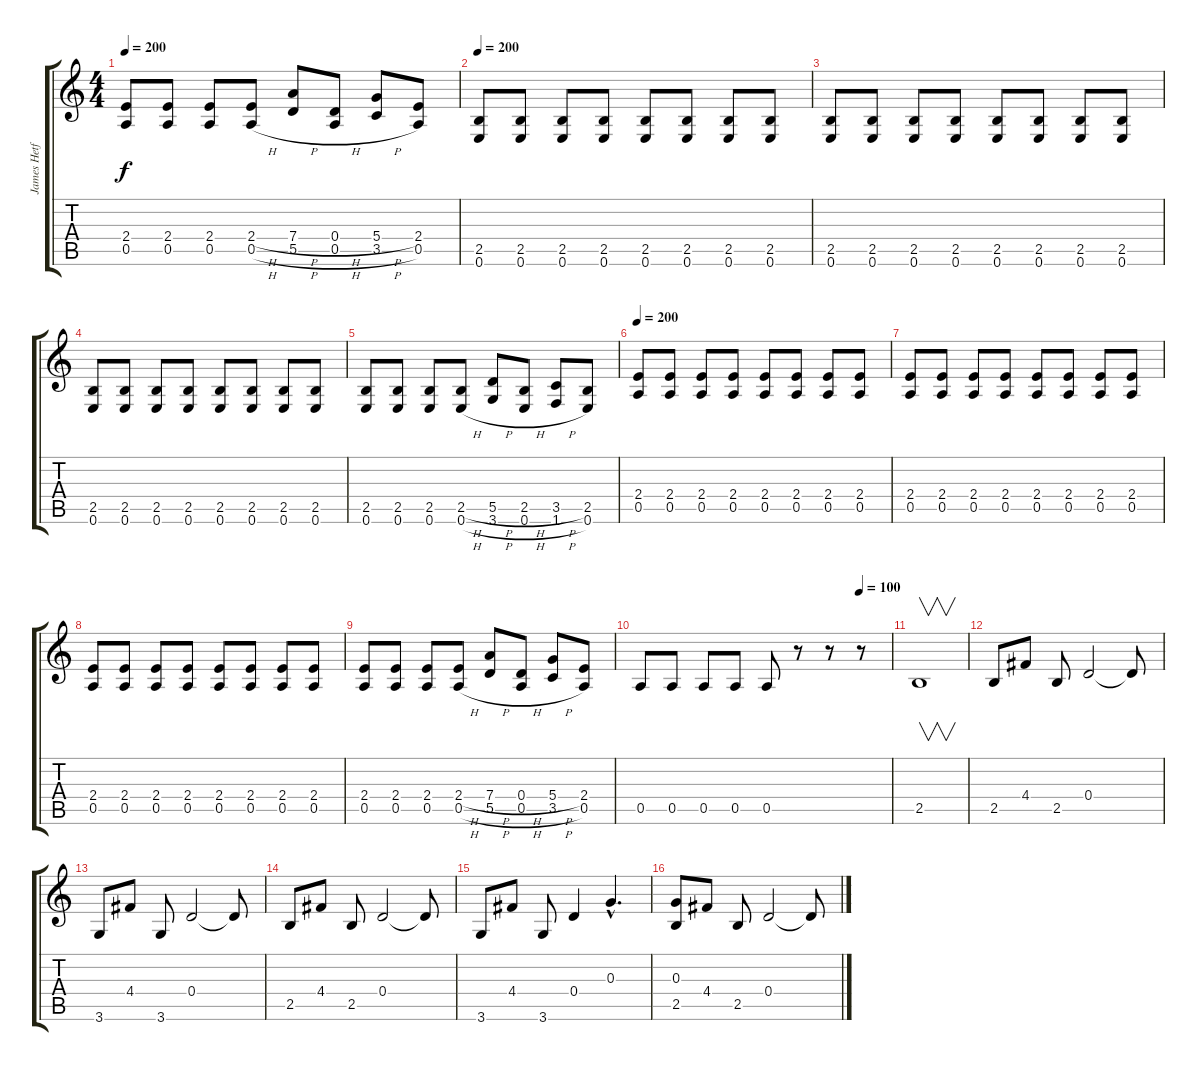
\track ("James Hetfield" "James Hetf") {instrument electricguitarclean}
\staff {score tabs}
\tuning (E4 B3 G3 D3 A2 E2) {hide}
\ts (4 4)
\tempo 200
\clef g2
\ks c
(2.4 0.5).8{dy f} (2.4 0.5).8 (2.4 0.5).8 (2.4{h} 0.5{h}).8 (7.4{h} 5.5{h}).8 (0.4{h} 0.5{h}).8 (5.4{h} 3.5{h}).8 (2.4 0.5).8 |
\tempo 200
(2.5 0.6).8 (2.5 0.6).8 (2.5 0.6).8 (2.5 0.6).8 (2.5 0.6).8 (2.5 0.6).8 (2.5 0.6).8 (2.5 0.6).8 |
(2.5 0.6).8 (2.5 0.6).8 (2.5 0.6).8 (2.5 0.6).8 (2.5 0.6).8 (2.5 0.6).8 (2.5 0.6).8 (2.5 0.6).8 |
(2.5 0.6).8 (2.5 0.6).8 (2.5 0.6).8 (2.5 0.6).8 (2.5 0.6).8 (2.5 0.6).8 (2.5 0.6).8 (2.5 0.6).8 |
(2.5 0.6).8 (2.5 0.6).8 (2.5 0.6).8 (2.5{h} 0.6{h}).8 (5.5{h} 3.6{h}).8 (2.5{h} 0.6{h}).8 (3.5{h} 1.6{h}).8 (2.5 0.6).8 |
\tempo 200
(2.4 0.5).8 (2.4 0.5).8 (2.4 0.5).8 (2.4 0.5).8 (2.4 0.5).8 (2.4 0.5).8 (2.4 0.5).8 (2.4 0.5).8 |
(2.4 0.5).8 (2.4 0.5).8 (2.4 0.5).8 (2.4 0.5).8 (2.4 0.5).8 (2.4 0.5).8 (2.4 0.5).8 (2.4 0.5).8 |
(2.4 0.5).8 (2.4 0.5).8 (2.4 0.5).8 (2.4 0.5).8 (2.4 0.5).8 (2.4 0.5).8 (2.4 0.5).8 (2.4 0.5).8 |
(2.4 0.5).8 (2.4 0.5).8 (2.4 0.5).8 (2.4{h} 0.5{h}).8 (7.4{h} 5.5{h}).8 (0.4{h} 0.5{h}).8 (5.4{h} 3.5{h}).8 (2.4 0.5).8 |
\tempo (100 0.875)
0.5.8 0.5.8 0.5.8 0.5.8 0.5.8 r.8 r.8 r.8{instrument electricguitarclean} |
2.5.1{v} |
2.5.8 4.4.8 2.5.8 0.4.2 0.4{t}.8 |
3.6.8 4.4.8 3.6.8 0.4.2 0.4{t}.8 |
2.5.8 4.4.8 2.5.8 0.4.2 0.4{t}.8 |
3.6.8 4.4.8 3.6.8 0.4.4 0.3{hac}.4{d} |
(0.3 2.5).8 4.4.8 2.5.8 0.4.2 0.4{t}.8
